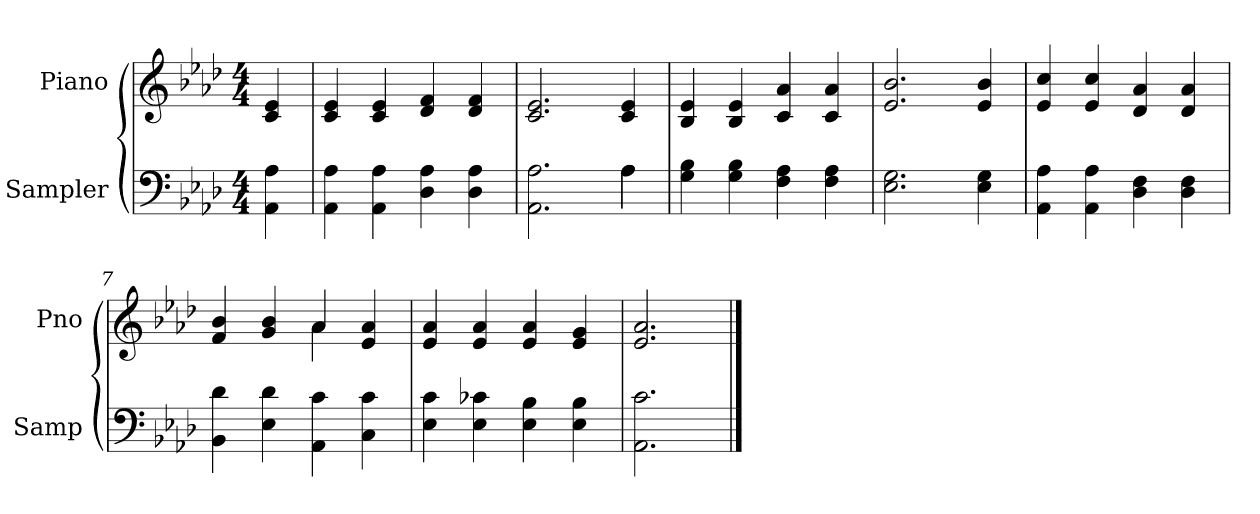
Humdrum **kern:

**kern	**kern
*part2	*part1
*staff2	*staff1
*I"Sampler	*I"Piano
*I'Samp	*I'Pno
*clefF4	*clefG2
*k[b-e-a-d-]	*k[b-e-a-d-]
*A-:	*A-:
*M4/4	*M4/4
=1	=1
4AA- 4A-	4c 4e-
=2	=2
4AA- 4A-	4c 4e-
4AA- 4A-	4c 4e-
4D- 4A-	4d- 4f
4D- 4A-	4d- 4f
=3	=3
*^	*
2.AA- 2.A-	2.ryy	2.c 2.e-
4A-\	4A-	4c 4e-
*v	*v	*
=4	=4
4G 4B-	4B- 4e-
4G 4B-	4B- 4e-
4F 4A-	4c 4a-
4F 4A-	4c 4a-
=5	=5
2.E- 2.G	2.e- 2.b-
4E- 4G	4e- 4b-
=6	=6
4AA- 4A-	4e- 4cc
4AA- 4A-	4e- 4cc
4D- 4F	4d- 4a-
4D- 4F	4d- 4a-
=7	=7
*	*^
4BB- 4d-	4f 4b-	2ryy
4E- 4d-	4g 4b-	.
4AA- 4c	4a-/	4a-
4C 4c	4e- 4a-	4ryy
*	*v	*v
=8	=8
4E- 4c	4e- 4a-
4E- 4c-X	4e- 4a-
4E- 4B-	4e- 4a-
4E- 4B-	4e- 4g
=9	=9
2.AA- 2.c	2.e- 2.a-
==	==
*-	*-
